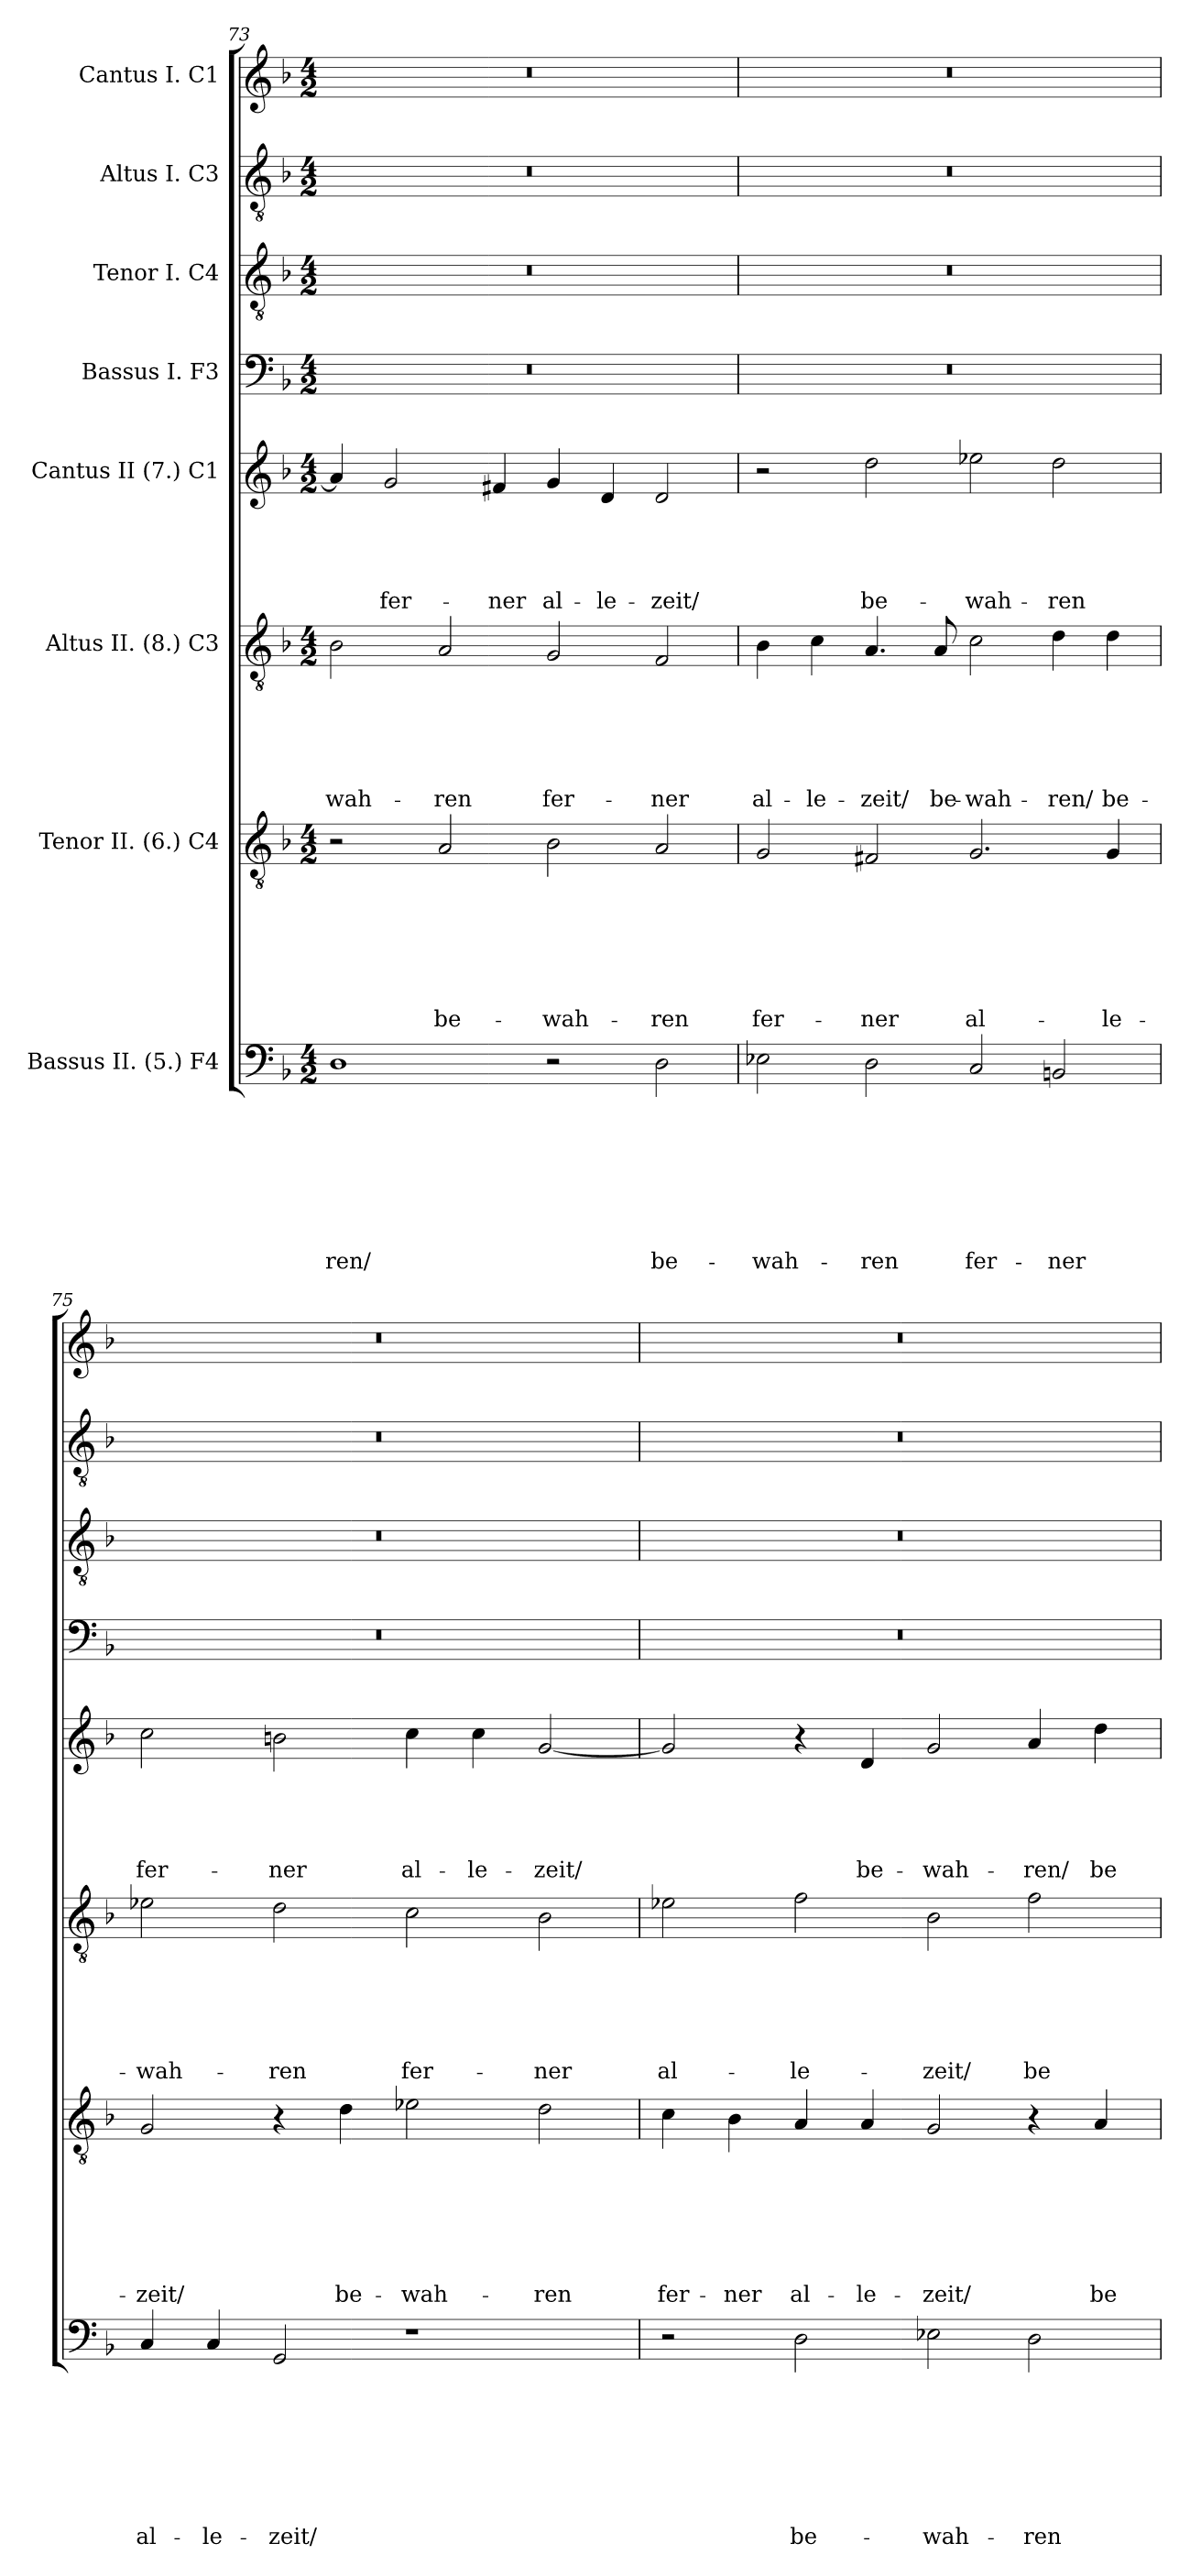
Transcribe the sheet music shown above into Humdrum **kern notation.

**kern	**text	**text	**text	**text	**text	**text	**text	**text	**kern	**text	**text	**text	**text	**text	**text	**text	**kern	**text	**text	**text	**text	**text	**text	**kern	**text	**text	**text	**text	**text	**kern	**kern	**kern	**kern
*part8	*part8	*part8	*part8	*part8	*part8	*part8	*part8	*part8	*part7	*part7	*part7	*part7	*part7	*part7	*part7	*part7	*part6	*part6	*part6	*part6	*part6	*part6	*part6	*part5	*part5	*part5	*part5	*part5	*part5	*part4	*part3	*part2	*part1
*staff8	*staff8	*staff8	*staff8	*staff8	*staff8	*staff8	*staff8	*staff8	*staff7	*staff7	*staff7	*staff7	*staff7	*staff7	*staff7	*staff7	*staff6	*staff6	*staff6	*staff6	*staff6	*staff6	*staff6	*staff5	*staff5	*staff5	*staff5	*staff5	*staff5	*staff4	*staff3	*staff2	*staff1
*I"Bassus II. (5.) F4	*	*	*	*	*	*	*	*	*I"Tenor II. (6.) C4	*	*	*	*	*	*	*	*I"Altus II. (8.) C3	*	*	*	*	*	*	*I"Cantus  II (7.) C1	*	*	*	*	*	*I"Bassus I. F3	*I"Tenor I.  C4	*I"Altus I. C3	*I"Cantus I. C1
!!LO:LB:g=z
*clefF4	*	*	*	*	*	*	*	*	*clefGv2	*	*	*	*	*	*	*	*clefGv2	*	*	*	*	*	*	*clefG2	*	*	*	*	*	*clefF4	*clefGv2	*clefGv2	*clefG2
*k[b-]	*	*	*	*	*	*	*	*	*k[b-]	*	*	*	*	*	*	*	*k[b-]	*	*	*	*	*	*	*k[b-]	*	*	*	*	*	*k[b-]	*k[b-]	*k[b-]	*k[b-]
*F:	*	*	*	*	*	*	*	*	*F:	*	*	*	*	*	*	*	*F:	*	*	*	*	*	*	*F:	*	*	*	*	*	*F:	*F:	*F:	*F:
*M4/2	*	*	*	*	*	*	*	*	*M4/2	*	*	*	*	*	*	*	*M4/2	*	*	*	*	*	*	*M4/2	*	*	*	*	*	*M4/2	*M4/2	*M4/2	*M4/2
=73	=73	=73	=73	=73	=73	=73	=73	=73	=73	=73	=73	=73	=73	=73	=73	=73	=73	=73	=73	=73	=73	=73	=73	=73	=73	=73	=73	=73	=73	=73	=73	=73	=73
!	!	!	!	!	!	!	!	!LO:LY:b	!	!	!	!	!	!	!	!	!	!	!	!	!	!	!LO:LY:b	!	!	!	!	!	!	!	!	!	!
1D	.	.	.	.	.	.	.	-ren/	2r	.	.	.	.	.	.	.	2B-\	.	.	.	.	.	-wah-	4a/]	.	.	.	.	.	0r	0r	0r	0r
!	!	!	!	!	!	!	!	!	!	!	!	!	!	!	!	!	!	!	!	!	!	!	!	!	!	!	!	!	!LO:LY:b	!	!	!	!
.	.	.	.	.	.	.	.	.	.	.	.	.	.	.	.	.	.	.	.	.	.	.	.	2g/	.	.	.	.	fer-	.	.	.	.
!	!	!	!	!	!	!	!	!	!	!	!	!	!	!	!	!LO:LY:b	!	!	!	!	!	!	!LO:LY:b	!	!	!	!	!	!	!	!	!	!
.	.	.	.	.	.	.	.	.	2A/	.	.	.	.	.	.	be-	2A/	.	.	.	.	.	-ren	.	.	.	.	.	.	.	.	.	.
!	!	!	!	!	!	!	!	!	!	!	!	!	!	!	!	!	!	!	!	!	!	!	!	!	!	!	!	!	!LO:LY:b	!	!	!	!
.	.	.	.	.	.	.	.	.	.	.	.	.	.	.	.	.	.	.	.	.	.	.	.	4f#X/	.	.	.	.	-ner	.	.	.	.
!	!	!	!	!	!	!	!	!	!	!	!	!	!	!	!	!LO:LY:b	!	!	!	!	!	!	!LO:LY:b	!	!	!	!	!	!LO:LY:b	!	!	!	!
2r	.	.	.	.	.	.	.	.	2B-\	.	.	.	.	.	.	-wah-	2G/	.	.	.	.	.	fer-	4g/	.	.	.	.	al-	.	.	.	.
!	!	!	!	!	!	!	!	!	!	!	!	!	!	!	!	!	!	!	!	!	!	!	!	!	!	!	!	!	!LO:LY:b	!	!	!	!
.	.	.	.	.	.	.	.	.	.	.	.	.	.	.	.	.	.	.	.	.	.	.	.	4d/	.	.	.	.	-le-	.	.	.	.
!	!	!	!	!	!	!	!	!LO:LY:b	!	!	!	!	!	!	!	!LO:LY:b	!	!	!	!	!	!	!LO:LY:b	!	!	!	!	!	!LO:LY:b	!	!	!	!
2D\	.	.	.	.	.	.	.	be-	2A/	.	.	.	.	.	.	-ren	2F/	.	.	.	.	.	-ner	2d/	.	.	.	.	-zeit/	.	.	.	.
=74	=74	=74	=74	=74	=74	=74	=74	=74	=74	=74	=74	=74	=74	=74	=74	=74	=74	=74	=74	=74	=74	=74	=74	=74	=74	=74	=74	=74	=74	=74	=74	=74	=74
!	!	!	!	!	!	!	!	!LO:LY:b	!	!	!	!	!	!	!	!LO:LY:b	!	!	!	!	!	!	!LO:LY:b	!	!	!	!	!	!	!	!	!	!
2E-X\	.	.	.	.	.	.	.	-wah-	2G/	.	.	.	.	.	.	fer-	4B-\	.	.	.	.	.	al-	2r	.	.	.	.	.	0r	0r	0r	0r
!	!	!	!	!	!	!	!	!	!	!	!	!	!	!	!	!	!	!	!	!	!	!	!LO:LY:b	!	!	!	!	!	!	!	!	!	!
.	.	.	.	.	.	.	.	.	.	.	.	.	.	.	.	.	4c\	.	.	.	.	.	-le-	.	.	.	.	.	.	.	.	.	.
!	!	!	!	!	!	!	!	!LO:LY:b	!	!	!	!	!	!	!	!LO:LY:b	!	!	!	!	!	!	!LO:LY:b	!	!	!	!	!	!LO:LY:b	!	!	!	!
2D\	.	.	.	.	.	.	.	-ren	2F#X/	.	.	.	.	.	.	-ner	4.A/	.	.	.	.	.	-zeit/	2dd\	.	.	.	.	be-	.	.	.	.
!	!	!	!	!	!	!	!	!	!	!	!	!	!	!	!	!	!	!	!	!	!	!	!LO:LY:b	!	!	!	!	!	!	!	!	!	!
.	.	.	.	.	.	.	.	.	.	.	.	.	.	.	.	.	8A/	.	.	.	.	.	be-	.	.	.	.	.	.	.	.	.	.
!	!	!	!	!	!	!	!	!LO:LY:b	!	!	!	!	!	!	!	!LO:LY:b	!	!	!	!	!	!	!LO:LY:b	!	!	!	!	!	!LO:LY:b	!	!	!	!
2C/	.	.	.	.	.	.	.	fer-	2.G/	.	.	.	.	.	.	al-	2c\	.	.	.	.	.	-wah-	2ee-X\	.	.	.	.	-wah-	.	.	.	.
!	!	!	!	!	!	!	!	!LO:LY:b	!	!	!	!	!	!	!	!	!	!	!	!	!	!	!LO:LY:b	!	!	!	!	!	!LO:LY:b	!	!	!	!
2BBn/	.	.	.	.	.	.	.	-ner	.	.	.	.	.	.	.	.	4d\	.	.	.	.	.	-ren/	2dd\	.	.	.	.	-ren	.	.	.	.
!	!	!	!	!	!	!	!	!	!	!	!	!	!	!	!	!LO:LY:b	!	!	!	!	!	!	!LO:LY:b	!	!	!	!	!	!	!	!	!	!
.	.	.	.	.	.	.	.	.	4G/	.	.	.	.	.	.	-le-	4d\	.	.	.	.	.	be-	.	.	.	.	.	.	.	.	.	.
=75	=75	=75	=75	=75	=75	=75	=75	=75	=75	=75	=75	=75	=75	=75	=75	=75	=75	=75	=75	=75	=75	=75	=75	=75	=75	=75	=75	=75	=75	=75	=75	=75	=75
!	!	!	!	!	!	!	!	!LO:LY:b	!	!	!	!	!	!	!	!LO:LY:b	!	!	!	!	!	!	!LO:LY:b	!	!	!	!	!	!LO:LY:b	!	!	!	!
4C/	.	.	.	.	.	.	.	al-	2G/	.	.	.	.	.	.	-zeit/	2e-X\	.	.	.	.	.	-wah-	2cc\	.	.	.	.	fer-	0r	0r	0r	0r
!	!	!	!	!	!	!	!	!LO:LY:b	!	!	!	!	!	!	!	!	!	!	!	!	!	!	!	!	!	!	!	!	!	!	!	!	!
4C/	.	.	.	.	.	.	.	-le-	.	.	.	.	.	.	.	.	.	.	.	.	.	.	.	.	.	.	.	.	.	.	.	.	.
!	!	!	!	!	!	!	!	!LO:LY:b	!	!	!	!	!	!	!	!	!	!	!	!	!	!	!LO:LY:b	!	!	!	!	!	!LO:LY:b	!	!	!	!
2GG/	.	.	.	.	.	.	.	-zeit/	4r	.	.	.	.	.	.	.	2d\	.	.	.	.	.	-ren	2bn\	.	.	.	.	-ner	.	.	.	.
!	!	!	!	!	!	!	!	!	!	!	!	!	!	!	!	!LO:LY:b	!	!	!	!	!	!	!	!	!	!	!	!	!	!	!	!	!
.	.	.	.	.	.	.	.	.	4d\	.	.	.	.	.	.	be-	.	.	.	.	.	.	.	.	.	.	.	.	.	.	.	.	.
!	!	!	!	!	!	!	!	!	!	!	!	!	!	!	!	!LO:LY:b	!	!	!	!	!	!	!LO:LY:b	!	!	!	!	!	!LO:LY:b	!	!	!	!
1r	.	.	.	.	.	.	.	.	2e-X\	.	.	.	.	.	.	-wah-	2c\	.	.	.	.	.	fer-	4cc\	.	.	.	.	al-	.	.	.	.
!	!	!	!	!	!	!	!	!	!	!	!	!	!	!	!	!	!	!	!	!	!	!	!	!	!	!	!	!	!LO:LY:b	!	!	!	!
.	.	.	.	.	.	.	.	.	.	.	.	.	.	.	.	.	.	.	.	.	.	.	.	4cc\	.	.	.	.	-le-	.	.	.	.
!	!	!	!	!	!	!	!	!	!	!	!	!	!	!	!	!LO:LY:b	!	!	!	!	!	!	!LO:LY:b	!	!	!	!	!	!LO:LY:b	!	!	!	!
.	.	.	.	.	.	.	.	.	2d\	.	.	.	.	.	.	-ren	2B-\	.	.	.	.	.	-ner	[2g/	.	.	.	.	-zeit/	.	.	.	.
=76	=76	=76	=76	=76	=76	=76	=76	=76	=76	=76	=76	=76	=76	=76	=76	=76	=76	=76	=76	=76	=76	=76	=76	=76	=76	=76	=76	=76	=76	=76	=76	=76	=76
!	!	!	!	!	!	!	!	!	!	!	!	!	!	!	!	!LO:LY:b	!	!	!	!	!	!	!LO:LY:b	!	!	!	!	!	!	!	!	!	!
2r	.	.	.	.	.	.	.	.	4c\	.	.	.	.	.	.	fer-	2e-X\	.	.	.	.	.	al-	2g/]	.	.	.	.	.	0r	0r	0r	0r
!	!	!	!	!	!	!	!	!	!	!	!	!	!	!	!	!LO:LY:b	!	!	!	!	!	!	!	!	!	!	!	!	!	!	!	!	!
.	.	.	.	.	.	.	.	.	4B-\	.	.	.	.	.	.	-ner	.	.	.	.	.	.	.	.	.	.	.	.	.	.	.	.	.
!	!	!	!	!	!	!	!	!LO:LY:b	!	!	!	!	!	!	!	!LO:LY:b	!	!	!	!	!	!	!LO:LY:b	!	!	!	!	!	!	!	!	!	!
2D\	.	.	.	.	.	.	.	be-	4A/	.	.	.	.	.	.	al-	2f\	.	.	.	.	.	-le-	4r	.	.	.	.	.	.	.	.	.
!	!	!	!	!	!	!	!	!	!	!	!	!	!	!	!	!LO:LY:b	!	!	!	!	!	!	!	!	!	!	!	!	!LO:LY:b	!	!	!	!
.	.	.	.	.	.	.	.	.	4A/	.	.	.	.	.	.	-le-	.	.	.	.	.	.	.	4d/	.	.	.	.	be-	.	.	.	.
!	!	!	!	!	!	!	!	!LO:LY:b	!	!	!	!	!	!	!	!LO:LY:b	!	!	!	!	!	!	!LO:LY:b	!	!	!	!	!	!LO:LY:b	!	!	!	!
2E-X\	.	.	.	.	.	.	.	-wah-	2G/	.	.	.	.	.	.	-zeit/	2B-\	.	.	.	.	.	-zeit/	2g/	.	.	.	.	-wah-	.	.	.	.
!	!	!	!	!	!	!	!	!LO:LY:b	!	!	!	!	!	!	!	!	!	!	!	!	!	!	!LO:LY:b	!	!	!	!	!	!LO:LY:b	!	!	!	!
2D\	.	.	.	.	.	.	.	-ren	4r	.	.	.	.	.	.	.	2f\	.	.	.	.	.	be-	4a/	.	.	.	.	-ren/	.	.	.	.
!	!	!	!	!	!	!	!	!	!	!	!	!	!	!	!	!LO:LY:b	!	!	!	!	!	!	!	!	!	!	!	!	!LO:LY:b	!	!	!	!
.	.	.	.	.	.	.	.	.	4A/	.	.	.	.	.	.	be-	.	.	.	.	.	.	.	4dd\	.	.	.	.	be-	.	.	.	.
=	=	=	=	=	=	=	=	=	=	=	=	=	=	=	=	=	=	=	=	=	=	=	=	=	=	=	=	=	=	=	=	=	=
*-	*-	*-	*-	*-	*-	*-	*-	*-	*-	*-	*-	*-	*-	*-	*-	*-	*-	*-	*-	*-	*-	*-	*-	*-	*-	*-	*-	*-	*-	*-	*-	*-	*-
